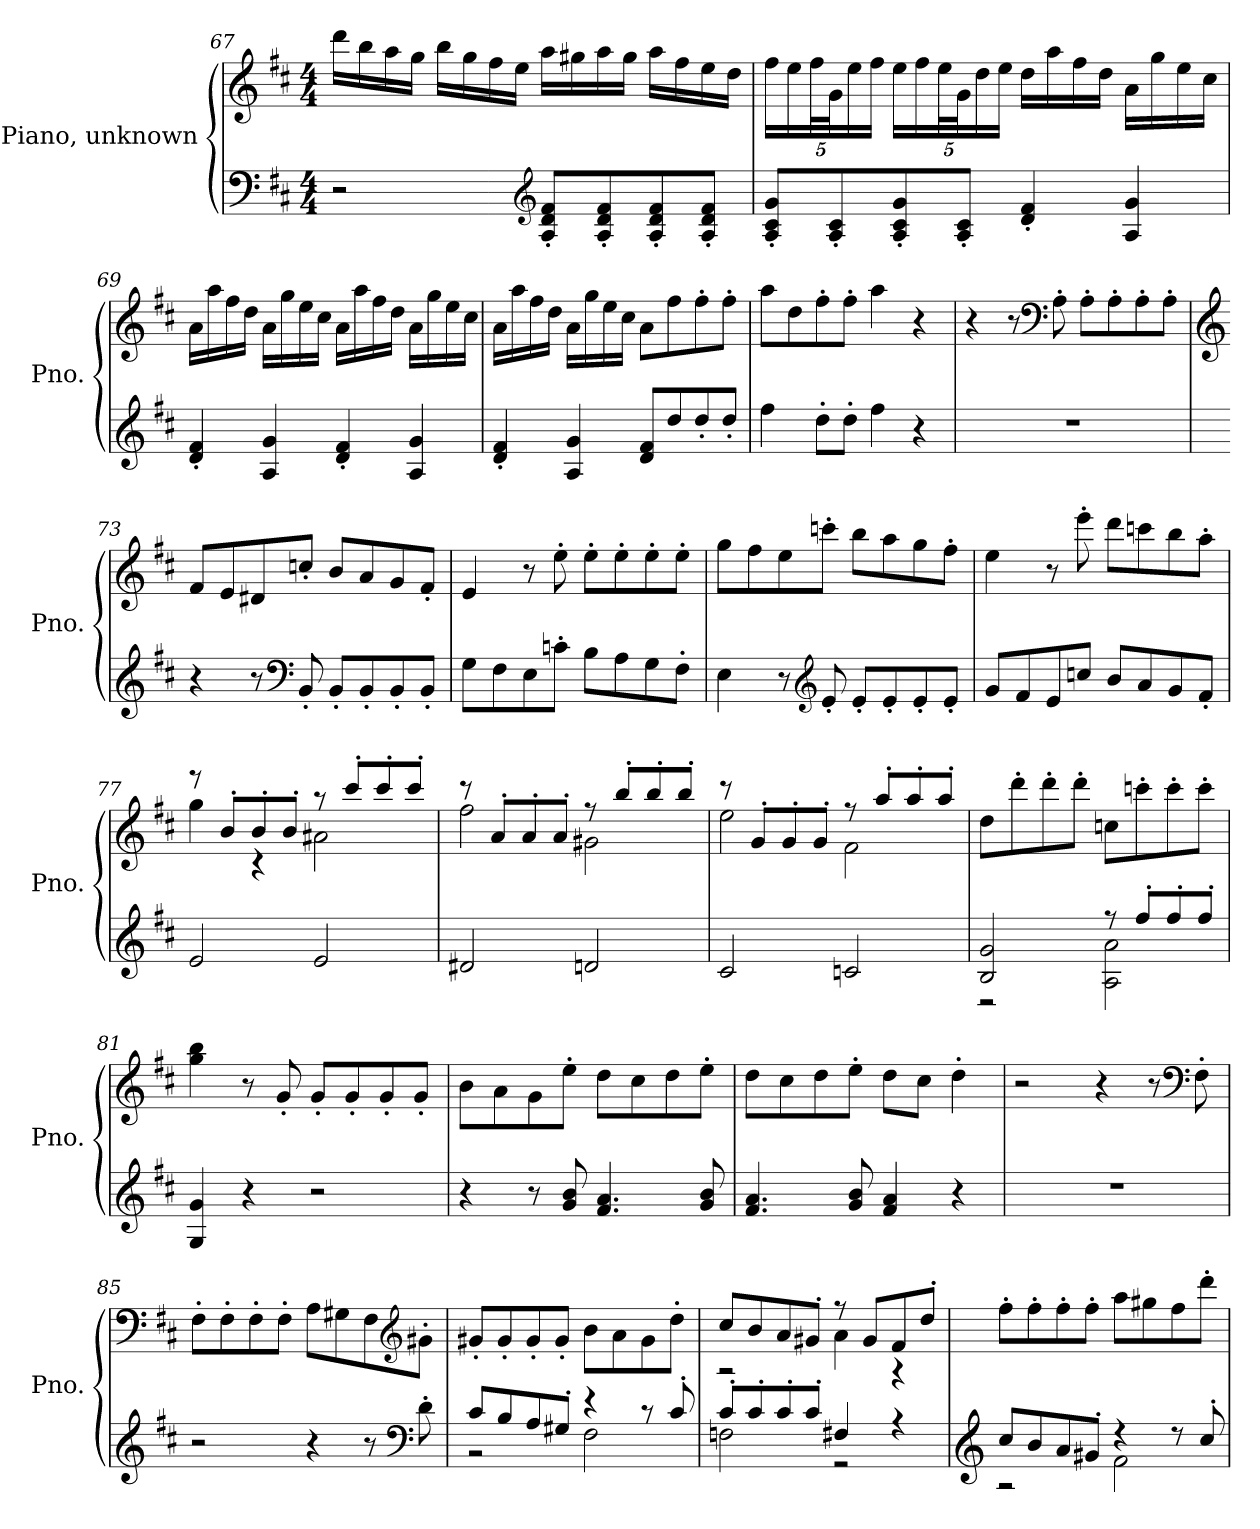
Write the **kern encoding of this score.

**kern	**kern
*part1	*part1
*staff2	*staff1
*I"Piano, unknown	*
*I'Pno.	*
*clefF4	*clefG2
*k[f#c#]	*k[f#c#]
*M4/4	*M4/4
=67	=67
2r	16ddd\LL
.	16bb\
.	16aa\
.	16gg\JJ
.	16bb\LL
.	16gg\
.	16ff#\
.	16ee\JJ
*clefG2	*
8A/' 8d/' 8f#/'L	16aa\LL
.	16gg#X\
8A/' 8d/' 8f#/'	16aa\
.	16gg#\JJ
8A/' 8d/' 8f#/'	16aa\LL
.	16ff#\
8A/' 8d/' 8f#/'J	16ee\
.	16dd\JJ
!!LO:PB:g=z
=68	=68
*	*Xbrackettup
8A/' 8c#/' 8g/'L	20ff#\LL
.	20ee\
.	40ff#\L
8A/' 8c#/'	40g\J
.	20ee\
.	20ff#\JJ
8A/' 8c#/' 8g/'	20ee\LL
.	20ff#\
.	40ee\L
8A/' 8c#/'J	40g\J
.	20dd\
.	20ee\JJ
4d/' 4f#/'	16dd\LL
.	16aa\
.	16ff#\
.	16dd\JJ
4A/ 4g/	16a\LL
.	16gg\
.	16ee\
.	16cc#\JJ
=69	=69
4d/' 4f#/'	16a\LL
.	16aa\
.	16ff#\
.	16dd\JJ
4A/ 4g/	16a\LL
.	16gg\
.	16ee\
.	16cc#\JJ
4d/' 4f#/'	16a\LL
.	16aa\
.	16ff#\
.	16dd\JJ
4A/ 4g/	16a\LL
.	16gg\
.	16ee\
.	16cc#\JJ
!!LO:LB:g=z
=70	=70
4d/' 4f#/'	16a\LL
.	16aa\
.	16ff#\
.	16dd\JJ
4A/ 4g/	16a\LL
.	16gg\
.	16ee\
.	16cc#\JJ
8d/ 8f#/L	8a\L
8dd/	8ff#\
8dd'/	8ff#'\
8dd'/J	8ff#'\J
=71	=71
4ff#\	8aa\L
.	8dd\
8dd'\L	8ff#'\
8dd'\J	8ff#'\J
4ff#\	4aa\
4r	4r
=72	=72
1r	4r
.	8r
*	*clefF4
.	8A'\
.	8A'\L
.	8A'\
.	8A'\
.	8A'\J
=73	=73
*	*clefG2
4r	8f#/L
.	8e/
8r	8d#X/
*clefF4	*
8BB'/	8ccn'/J
8BB'/L	8b/L
8BB'/	8a/
8BB'/	8g/
8BB'/J	8f#'/J
!!LO:LB:g=z
=74	=74
8G\L	4e/
8F#\	.
8E\	8r
8cn'\J	8ee'\
8B\L	8ee'\L
8A\	8ee'\
8G\	8ee'\
8F#'\J	8ee'\J
=75	=75
4E\	8gg\L
.	8ff#\
8r	8ee\
*clefG2	*
8e'/	8cccn'\J
8e'/L	8bb\L
8e'/	8aa\
8e'/	8gg\
8e'/J	8ff#'\J
=76	=76
8g/L	4ee\
8f#/	.
8e/	8r
8ccn/J	8eee'\
8b/L	8ddd\L
8a/	8cccn\
8g/	8bb\
8f#'/J	8aa'\J
=77	=77
*	*^
2e/	8r	4gg\
.	8b'/L	.
.	8b'/	4r
.	8b'/J	.
2e/	8r	2a#X\
.	8ccc#'/L	.
.	8ccc#'/	.
.	8ccc#'/J	.
!!LO:LB:g=z	!!
=78	=78	=78
2d#X/	8r	2ff#\
.	8a'/L	.
.	8a'/	.
.	8a'/J	.
2dn/	8r	2g#X\
.	8bb'/L	.
.	8bb'/	.
.	8bb'/J	.
=79	=79	=79
2c#/	8r	2ee\
.	8g'/L	.
.	8g'/	.
.	8g'/J	.
2cn/	8r	2f#\
.	8aa'/L	.
.	8aa'/	.
.	8aa'/J	.
*	*v	*v
=80	=80
*^	*
2B/ 2g/	2r	8dd\L
.	.	8ddd'\
.	.	8ddd'\
.	.	8ddd'\J
8r	2A\ 2a\	8ccn\L
8ff#'/L	.	8cccn'\
8ff#'/	.	8ccc'\
8ff#'/J	.	8ccc'\J
*v	*v	*
=81	=81
4G/ 4g/	4gg\ 4bb\
4r	8r
.	8g'/
2r	8g'/L
.	8g'/
.	8g'/
.	8g'/J
!!LO:LB:g=z
=82	=82
4r	8b\L
.	8a\
8r	8g\
8g/ 8b/	8ee'\J
4.f#/ 4.a/	8dd\L
.	8cc#\
.	8dd\
8g/ 8b/	8ee'\J
=83	=83
4.f#/ 4.a/	8dd\L
.	8cc#\
.	8dd\
8g/ 8b/	8ee'\J
4f#/ 4a/	8dd\L
.	8cc#\J
4r	4dd'\
=84	=84
1r	2r
.	4r
.	8r
*	*clefF4
.	8F#'\
=85	=85
2r	8F#'\L
.	8F#'\
.	8F#'\
.	8F#'\J
4r	8A\L
.	8G#X\
8r	8F#\
*clefF4	*clefG2
8d'\	8g#X'\J
!!LO:LB:g=z
=86	=86
*^	*
8c#/L	2r	8g#X'/L
8B/	.	8g#'/
8A/	.	8g#'/
8G#X'/J	.	8g#'/J
4r	2F#\	8b\L
.	.	8a\
8r	.	8g#\
8c#'/	.	8dd'\J
=87	=87	=87
*	*	*^
8c#'/L	2Fn\	8cc#/L	2r
8c#'/	.	8b/	.
8c#'/	.	8a/	.
8c#'/J	.	8g#X'/J	.
4F#X/	2r	8r	4a\
.	.	8g#/L	.
4r	.	8f#/	4r
.	.	8dd'/J	.
*	*	*v	*v
=88	=88	=88
*clefG2	*	*
8cc#/L	2r	8ff#'\L
8b/	.	8ff#'\
8a/	.	8ff#'\
8g#X'/J	.	8ff#'\J
4r	2f#\	8aa\L
.	.	8gg#X\
8r	.	8ff#\
8cc#'/	.	8ddd'\J
*v	*v	*
=	=
*-	*-
